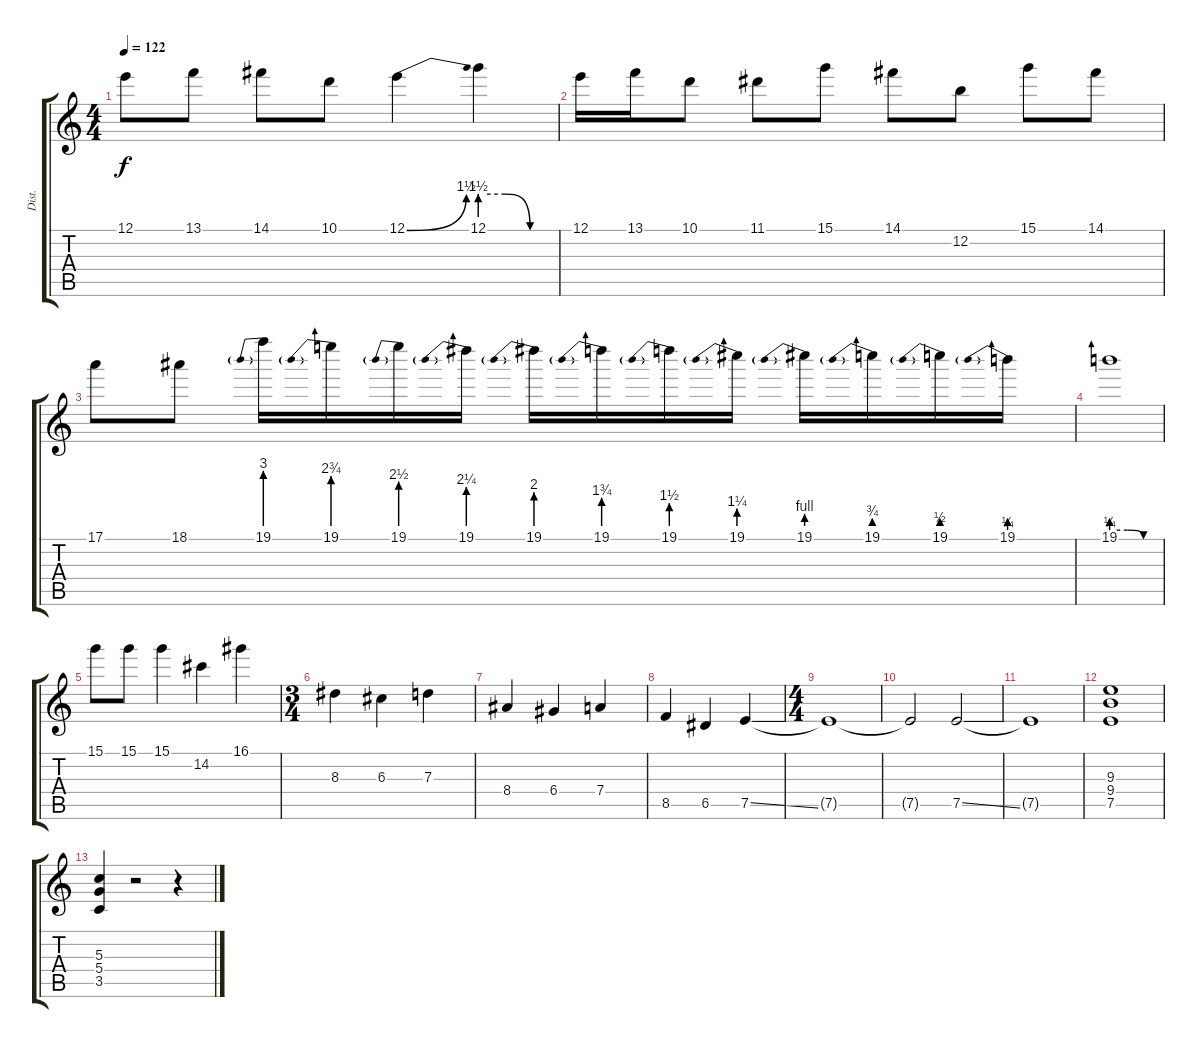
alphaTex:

\track ("Dist." "Dist.") {instrument overdrivenguitar}
\staff {score tabs}
\tuning (E4 B3 G3 D3 A2 E2) {hide}
\ts (4 4)
\tempo 122
\clef g2
\ks c
12.1.8{dy f} 13.1.8 14.1.8 10.1.8 12.1{be (bend 0 0 60 6)}.4 12.1{be (custom 0 6 20 6 40 0 60 0)}.4 |
12.1.16 13.1.16 10.1.8 11.1.8 15.1.8 14.1.8 12.2.8 15.1.8 14.1.8 |
17.1.8 18.1.8 19.1{be (prebend 0 12 60 12)}.16 19.1{be (prebend 0 11 60 11)}.16 19.1{be (prebend 0 10 60 10)}.16 19.1{be (prebend 0 9 60 9)}.16 19.1{be (prebend 0 8 60 8)}.16 19.1{be (prebend 0 7 60 7)}.16 19.1{be (prebend 0 6 60 6)}.16 19.1{be (prebend 0 5 60 5)}.16 19.1{be (prebend 0 4 60 4)}.16 19.1{be (prebend 0 3 60 3)}.16 19.1{be (prebend 0 2 60 2)}.16 19.1{be (prebend 0 1 60 1)}.16 |
19.1{be (custom 0 1 20 1 40 0 60 0)}.1 |
15.1.8 15.1.8 15.1.4 14.2.4 16.1.4 |
\ts (3 4)
8.3.4 6.3.4 7.3.4 |
8.4.4 6.4.4 7.4.4 |
8.5.4 6.5.4 7.5{ss}.4 |
\ts (4 4)
7.5{t}.1 |
7.5{t}.2 7.5{ss}.2 |
7.5{t}.1 |
(9.3 9.4 7.5).1 |
(5.3 5.4 3.5).4 r.2 r.4
